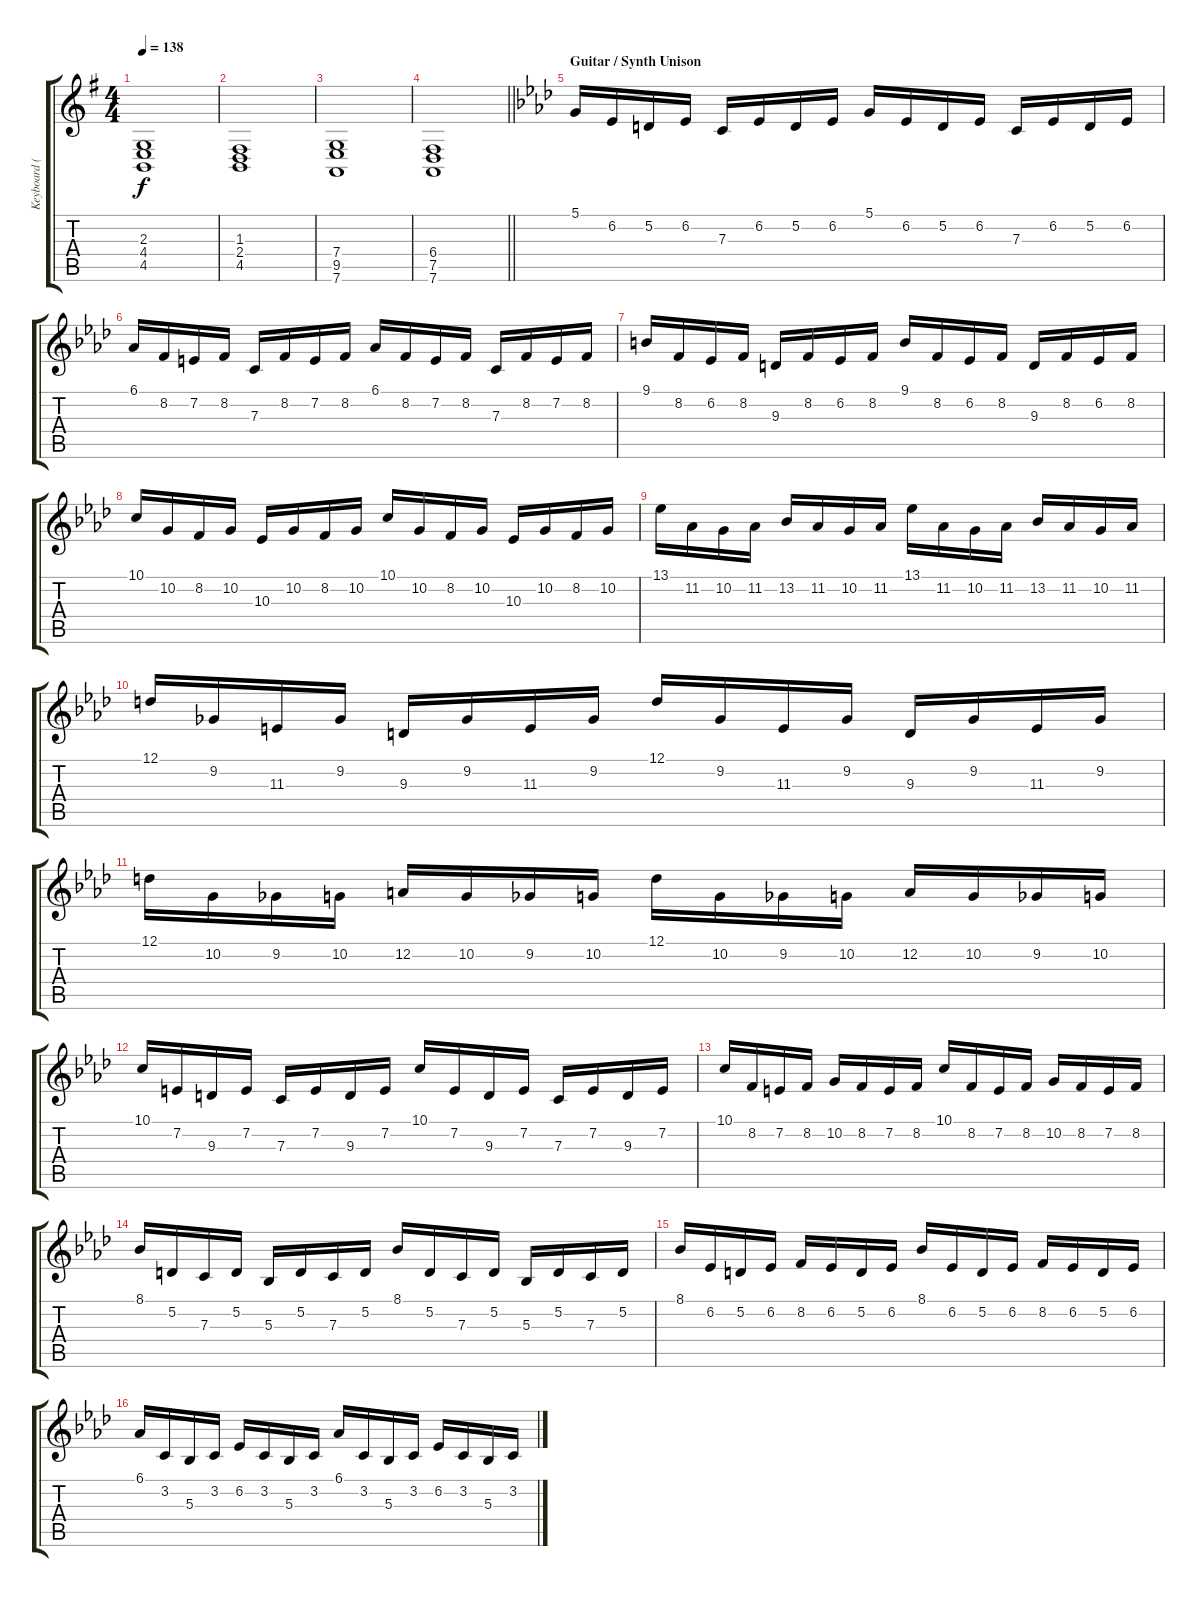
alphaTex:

\track ("Keyboard (1)" "Keyboard (") {instrument choiraahs}
\staff {score tabs}
\tuning (D4 A3 F3 C3 G2 D2) {hide}
\ts (4 4)
\tempo 138
\clef g2
\ks eminor
(2.3{t} 4.4{t} 4.5{t}).1{dy f} |
(1.3 2.4 4.5).1 |
(7.4 9.5 7.6).1 |
\barLineRight lightlight
(6.4 7.5 7.6).1 |
\section ("" "Guitar / Synth Unison")
\ks fminor
5.1.16{volume 12 instrument clavinet} 6.2.16 5.2.16 6.2.16 7.3.16 6.2.16 5.2.16 6.2.16 5.1.16 6.2.16 5.2.16 6.2.16 7.3.16 6.2.16 5.2.16 6.2.16 |
6.1.16 8.2.16 7.2.16 8.2.16 7.3.16 8.2.16 7.2.16 8.2.16 6.1.16 8.2.16 7.2.16 8.2.16 7.3.16 8.2.16 7.2.16 8.2.16 |
9.1.16 8.2.16 6.2.16 8.2.16 9.3.16 8.2.16 6.2.16 8.2.16 9.1.16 8.2.16 6.2.16 8.2.16 9.3.16 8.2.16 6.2.16 8.2.16 |
10.1.16 10.2.16 8.2.16 10.2.16 10.3.16 10.2.16 8.2.16 10.2.16 10.1.16 10.2.16 8.2.16 10.2.16 10.3.16 10.2.16 8.2.16 10.2.16 |
13.1.16 11.2.16 10.2.16 11.2.16 13.2.16 11.2.16 10.2.16 11.2.16 13.1.16 11.2.16 10.2.16 11.2.16 13.2.16 11.2.16 10.2.16 11.2.16 |
12.1.16 9.2.16 11.3.16 9.2.16 9.3.16 9.2.16 11.3.16 9.2.16 12.1.16 9.2.16 11.3.16 9.2.16 9.3.16 9.2.16 11.3.16 9.2.16 |
12.1.16 10.2.16 9.2.16 10.2.16 12.2.16 10.2.16 9.2.16 10.2.16 12.1.16 10.2.16 9.2.16 10.2.16 12.2.16 10.2.16 9.2.16 10.2.16 |
10.1.16 7.2.16 9.3.16 7.2.16 7.3.16 7.2.16 9.3.16 7.2.16 10.1.16 7.2.16 9.3.16 7.2.16 7.3.16 7.2.16 9.3.16 7.2.16 |
10.1.16 8.2.16 7.2.16 8.2.16 10.2.16 8.2.16 7.2.16 8.2.16 10.1.16 8.2.16 7.2.16 8.2.16 10.2.16 8.2.16 7.2.16 8.2.16 |
8.1.16 5.2.16 7.3.16 5.2.16 5.3.16 5.2.16 7.3.16 5.2.16 8.1.16 5.2.16 7.3.16 5.2.16 5.3.16 5.2.16 7.3.16 5.2.16 |
8.1.16 6.2.16 5.2.16 6.2.16 8.2.16 6.2.16 5.2.16 6.2.16 8.1.16 6.2.16 5.2.16 6.2.16 8.2.16 6.2.16 5.2.16 6.2.16 |
6.1.16 3.2.16 5.3.16 3.2.16 6.2.16 3.2.16 5.3.16 3.2.16 6.1.16 3.2.16 5.3.16 3.2.16 6.2.16 3.2.16 5.3.16 3.2.16
